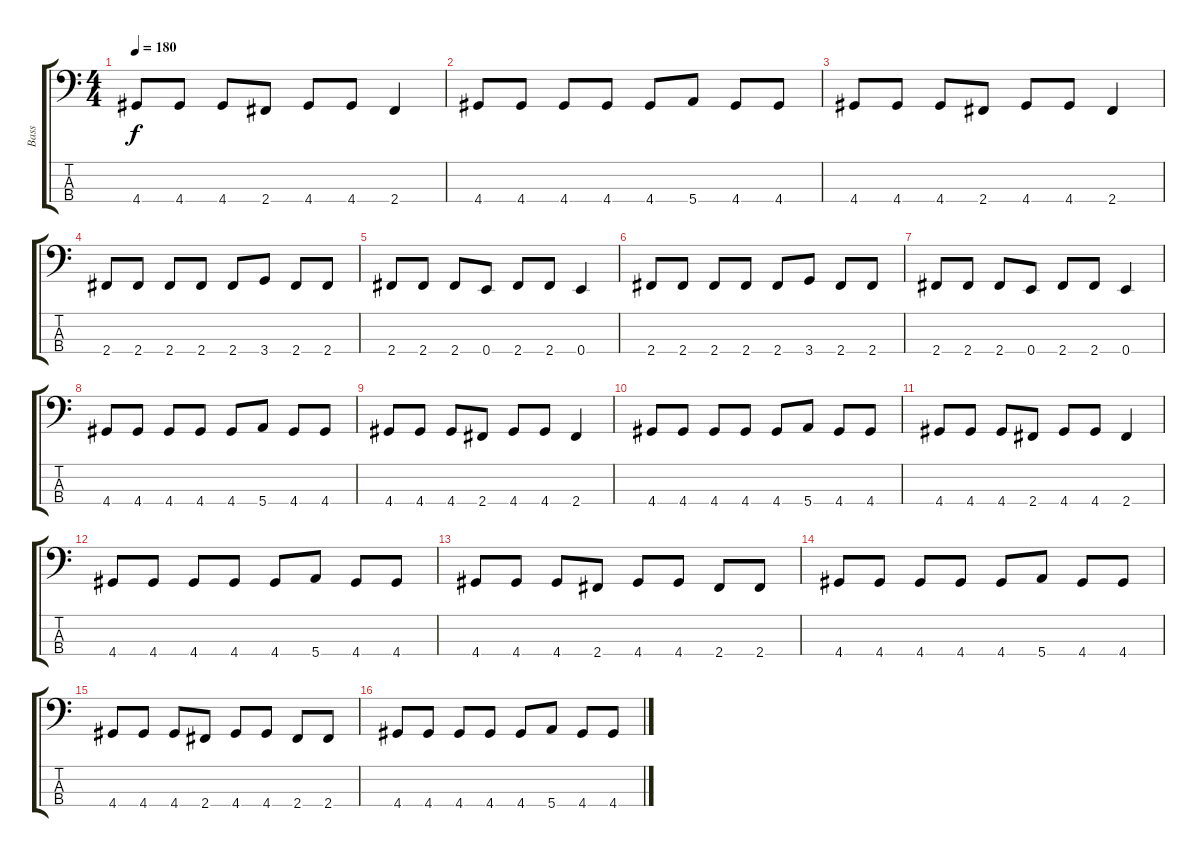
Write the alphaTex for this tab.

\track ("Bass" "Bass") {instrument electricbasspick}
\staff {score tabs}
\tuning (G2 D2 A1 E1) {hide}
\ts (4 4)
\tempo 180
\clef f4
\ks c
4.4.8{dy f} 4.4.8 4.4.8 2.4.8 4.4.8 4.4.8 2.4.4 |
4.4.8 4.4.8 4.4.8 4.4.8 4.4.8 5.4.8 4.4.8 4.4.8 |
4.4.8 4.4.8 4.4.8 2.4.8 4.4.8 4.4.8 2.4.4 |
2.4.8 2.4.8 2.4.8 2.4.8 2.4.8 3.4.8 2.4.8 2.4.8 |
2.4.8 2.4.8 2.4.8 0.4.8 2.4.8 2.4.8 0.4.4 |
2.4.8 2.4.8 2.4.8 2.4.8 2.4.8 3.4.8 2.4.8 2.4.8 |
2.4.8 2.4.8 2.4.8 0.4.8 2.4.8 2.4.8 0.4.4 |
4.4.8 4.4.8 4.4.8 4.4.8 4.4.8 5.4.8 4.4.8 4.4.8 |
4.4.8 4.4.8 4.4.8 2.4.8 4.4.8 4.4.8 2.4.4 |
4.4.8 4.4.8 4.4.8 4.4.8 4.4.8 5.4.8 4.4.8 4.4.8 |
4.4.8 4.4.8 4.4.8 2.4.8 4.4.8 4.4.8 2.4.4 |
4.4.8 4.4.8 4.4.8 4.4.8 4.4.8 5.4.8 4.4.8 4.4.8 |
4.4.8 4.4.8 4.4.8 2.4.8 4.4.8 4.4.8 2.4.8 2.4.8 |
4.4.8 4.4.8 4.4.8 4.4.8 4.4.8 5.4.8 4.4.8 4.4.8 |
4.4.8 4.4.8 4.4.8 2.4.8 4.4.8 4.4.8 2.4.8 2.4.8 |
4.4.8 4.4.8 4.4.8 4.4.8 4.4.8 5.4.8 4.4.8 4.4.8
